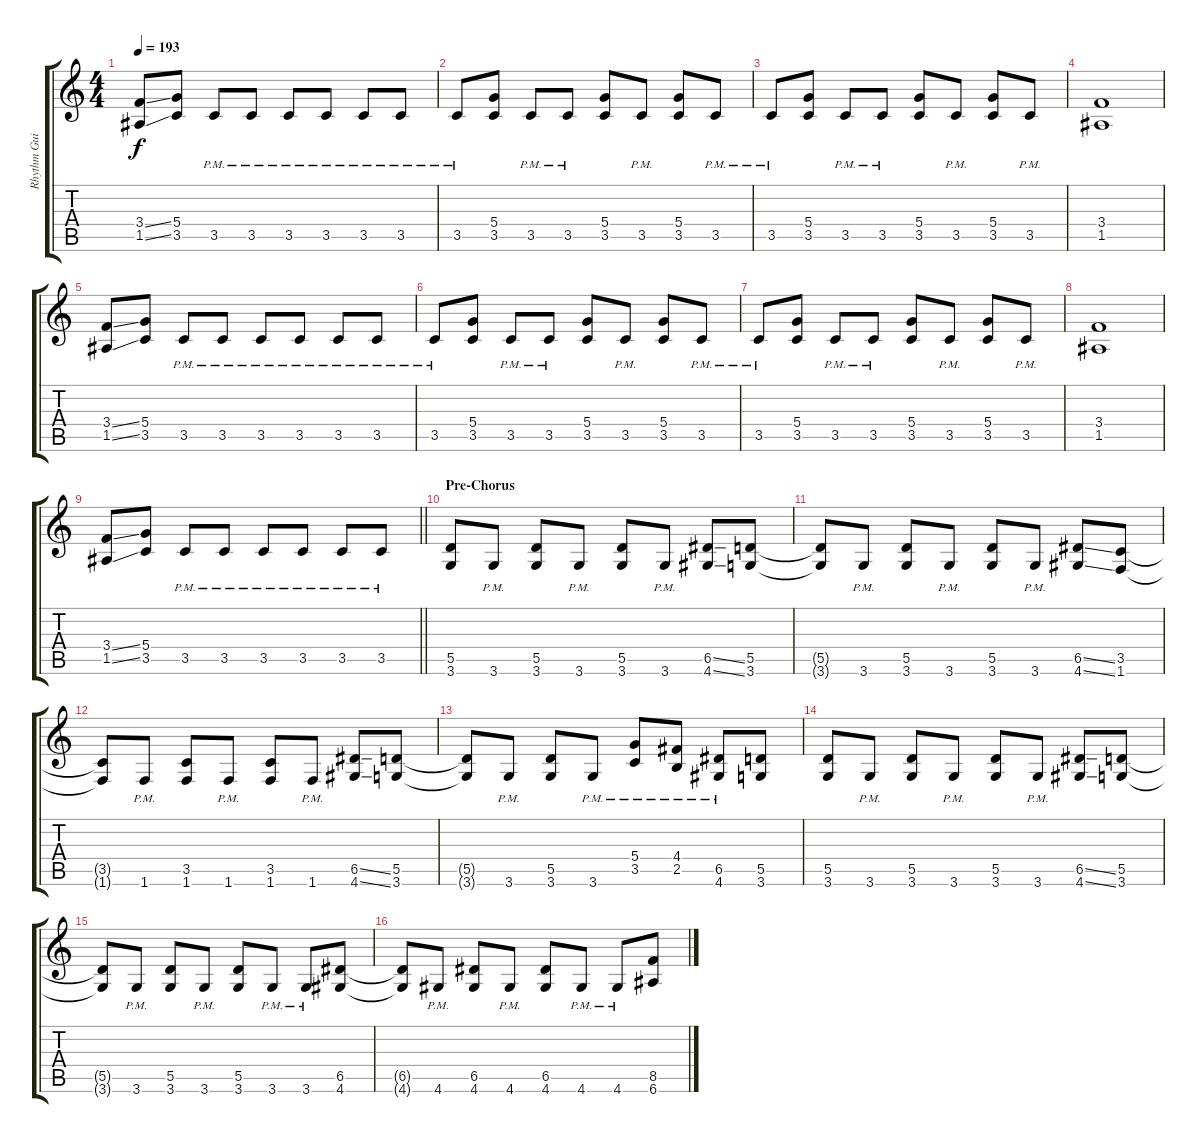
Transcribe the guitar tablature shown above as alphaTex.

\track ("Rhythm Guitar I" "Rhythm Gui") {instrument overdrivenguitar}
\staff {score tabs}
\tuning (E4 B3 G3 D3 A2 E2) {hide}
\ts (4 4)
\tempo 193
\clef g2
\ks c
(3.4{ss} 1.5{ss}).8{dy f} (5.4 3.5).8 3.5{pm}.8 3.5{pm}.8 3.5{pm}.8 3.5{pm}.8 3.5{pm}.8 3.5{pm}.8 |
3.5{pm}.8 (5.4 3.5).8 3.5{pm}.8 3.5{pm}.8 (5.4 3.5).8 3.5{pm}.8 (5.4 3.5).8 3.5{pm}.8 |
3.5{pm}.8 (5.4 3.5).8 3.5{pm}.8 3.5{pm}.8 (5.4 3.5).8 3.5{pm}.8 (5.4 3.5).8 3.5{pm}.8 |
(3.4 1.5).1 |
(3.4{ss} 1.5{ss}).8 (5.4 3.5).8 3.5{pm}.8 3.5{pm}.8 3.5{pm}.8 3.5{pm}.8 3.5{pm}.8 3.5{pm}.8 |
3.5{pm}.8 (5.4 3.5).8 3.5{pm}.8 3.5{pm}.8 (5.4 3.5).8 3.5{pm}.8 (5.4 3.5).8 3.5{pm}.8 |
3.5{pm}.8 (5.4 3.5).8 3.5{pm}.8 3.5{pm}.8 (5.4 3.5).8 3.5{pm}.8 (5.4 3.5).8 3.5{pm}.8 |
(3.4 1.5).1 |
\barLineRight lightlight
(3.4{ss} 1.5{ss}).8 (5.4 3.5).8 3.5{pm}.8 3.5{pm}.8 3.5{pm}.8 3.5{pm}.8 3.5{pm}.8 3.5{pm}.8 |
\section ("" "Pre-Chorus")
(5.5 3.6).8 3.6{pm}.8 (5.5 3.6).8 3.6{pm}.8 (5.5 3.6).8 3.6{pm}.8 (6.5{ss} 4.6{ss}).8 (5.5 3.6).8 |
(5.5{t} 3.6{t}).8 3.6{pm}.8 (5.5 3.6).8 3.6{pm}.8 (5.5 3.6).8 3.6{pm}.8 (6.5{ss} 4.6{ss}).8 (3.5 1.6).8 |
(3.5{t} 1.6{t}).8 1.6{pm}.8 (3.5 1.6).8 1.6{pm}.8 (3.5 1.6).8 1.6{pm}.8 (6.5{ss} 4.6{ss}).8 (5.5 3.6).8 |
(5.5{t} 3.6{t}).8 3.6{pm}.8 (5.5 3.6).8 3.6{pm}.8 (5.4{pm} 3.5{pm}).8 (4.4{pm} 2.5{pm}).8 (6.5{pm} 4.6{pm}).8 (5.5 3.6).8 |
(5.5 3.6).8 3.6{pm}.8 (5.5 3.6).8 3.6{pm}.8 (5.5 3.6).8 3.6{pm}.8 (6.5{ss} 4.6{ss}).8 (5.5 3.6).8 |
(5.5{t} 3.6{t}).8 3.6{pm}.8 (5.5 3.6).8 3.6{pm}.8 (5.5 3.6).8 3.6{pm}.8 3.6{pm}.8 (6.5 4.6).8 |
(6.5{t} 4.6{t}).8 4.6{pm}.8 (6.5 4.6).8 4.6{pm}.8 (6.5 4.6).8 4.6{pm}.8 4.6{pm}.8 (8.5 6.6).8
